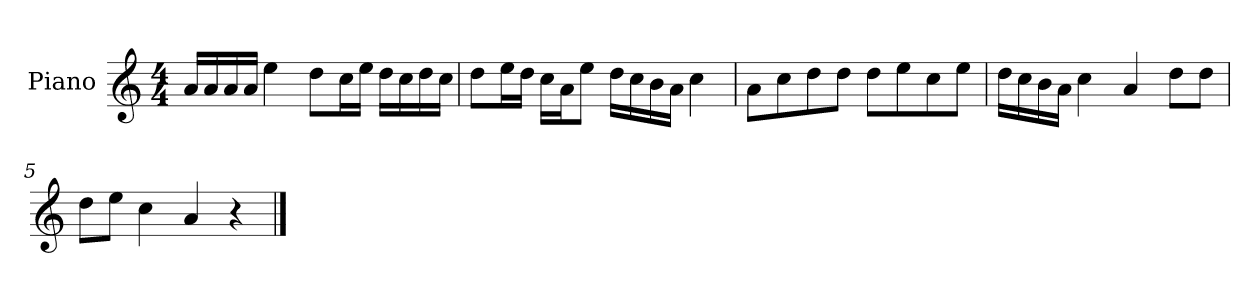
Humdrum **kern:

**kern
*part1
*staff1
*I"Piano
*I'P-no
*clefG2
*k[]
*M4/4
*MM90
=1
16a/LL
16a/
16a/
16a/JJ
4ee\
8dd\L
16cc\L
16ee\JJ
16dd\LL
16cc\
16dd\
16cc\JJ
=2
8dd\L
16ee\L
16dd\JJ
16cc\LL
16a\J
8ee\J
16dd\LL
16cc\
16b\
16a\JJ
4cc\
=3
8a\L
8cc\
8dd\
8dd\J
8dd\L
8ee\
8cc\
8ee\J
=4
16dd\LL
16cc\
16b\
16a\JJ
4cc\
4a/
8dd\L
8dd\J
!!LO:LB:g=z
=5
8dd\L
8ee\J
4cc\
4a/
4r
==
*-
